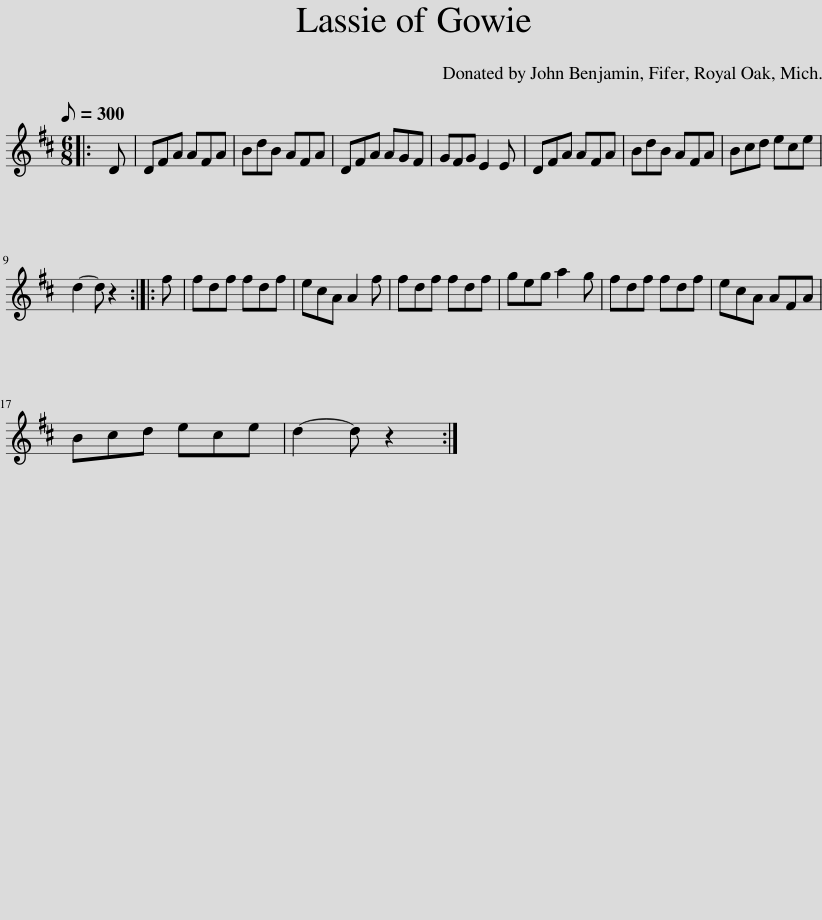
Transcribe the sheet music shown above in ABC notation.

X:1
L:1/8
Q:1/8=300
M:6/8
I:linebreak $
K:none
V:1 treble transpose="8 "
V:1
[K:D]|: D | DFA AFA | BdB AFA | DFA AGF | GFG E2 E | %5
 DFA AFA | BdB AFA | Bcd ece |$ d2- d z2 :: f | %10
 fdf fdf | ecA A2 f | fdf fdf | geg a2 g | fdf fdf | %15
 ecA AFA |$ Bcd ece | d2- d z2 :| %18
